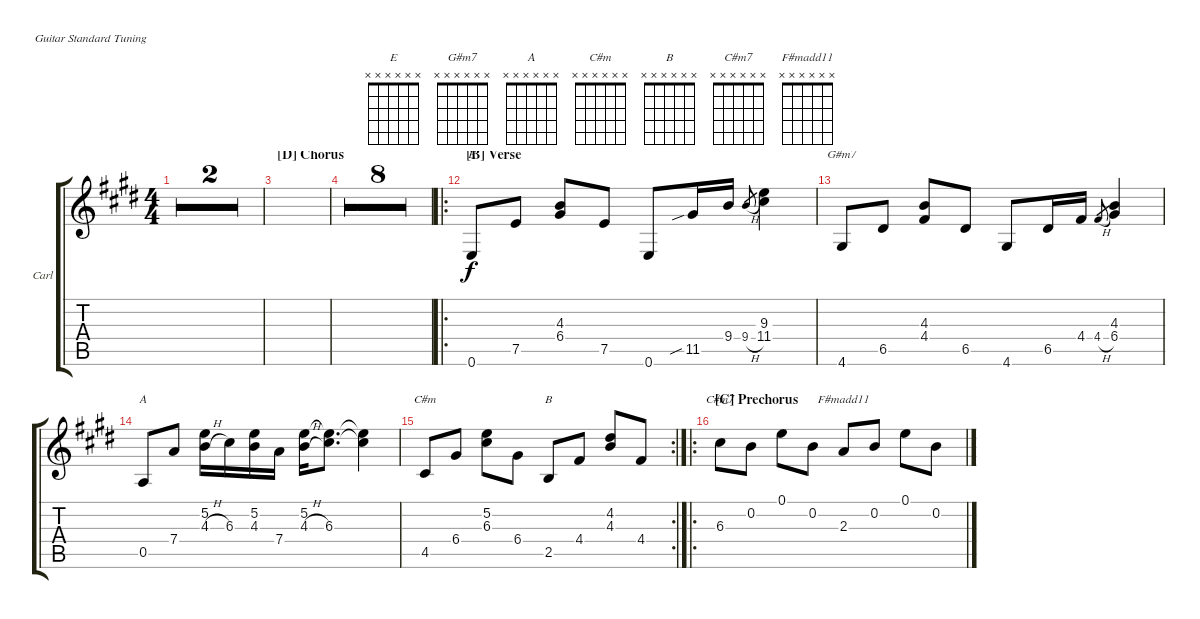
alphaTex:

\defaultSystemsLayout 4
\bracketExtendMode groupsimilarinstruments
\firstSystemTrackNameOrientation horizontal
\otherSystemsTrackNameOrientation horizontal
\track ("Guitar" "Carl") {multiBarRest instrument acousticguitarsteel}
\staff {score tabs}
\tuning (E4 B3 G3 D3 A2 E2)
\chord ("E" x x x x x x)
\chord ("G#m7" x x x x x x)
\chord ("A" x x x x x x)
\chord ("C#m" x x x x x x)
\chord ("B" x x x x x x)
\chord ("C#m7" x x x x x x)
\chord ("F#madd11" x x x x x x)
\ts (4 4)
\tempo 75
\clef g2
\ks e
|
|
\section ("D" "Chorus")
|
|
|
|
|
|
|
|
|
\ro
\section ("B" "Verse")
0.6.8{ch "E"} 7.5.8 (4.3 6.4).8 7.5.8 0.6.8 11.5{sib}.16 9.4.16 9.4{h}.8{gr} (11.4 9.3).4 |
4.6.8{ch "G#m7"} 6.5.8 (4.3 4.4).8 6.5.8 4.6.8 6.5.16 4.4.16 4.4{h}.8{gr} (4.3 6.4).4 |
0.5.8{ch "A"} 7.4.8 (5.2 4.3{h}).16 6.3.16 (4.3 5.2).16 7.4.16 (5.2 4.3{h}).16 (6.3 5.2{t}).8{d} (6.3{t} 5.2{t}).4 |
\rc 2
4.5.8{ch "C#m"} 6.4.8 (5.2 6.3).8 6.4.8 2.5.8{ch "B"} 4.4.8 (4.2 4.3).8 4.4.8 |
\ro
\section ("C" "Prechorus")
6.3.8{ch "C#m7"} 0.2.8 0.1.8 0.2.8 2.3.8{ch "F#madd11"} 0.2.8 0.1.8 0.2.8
